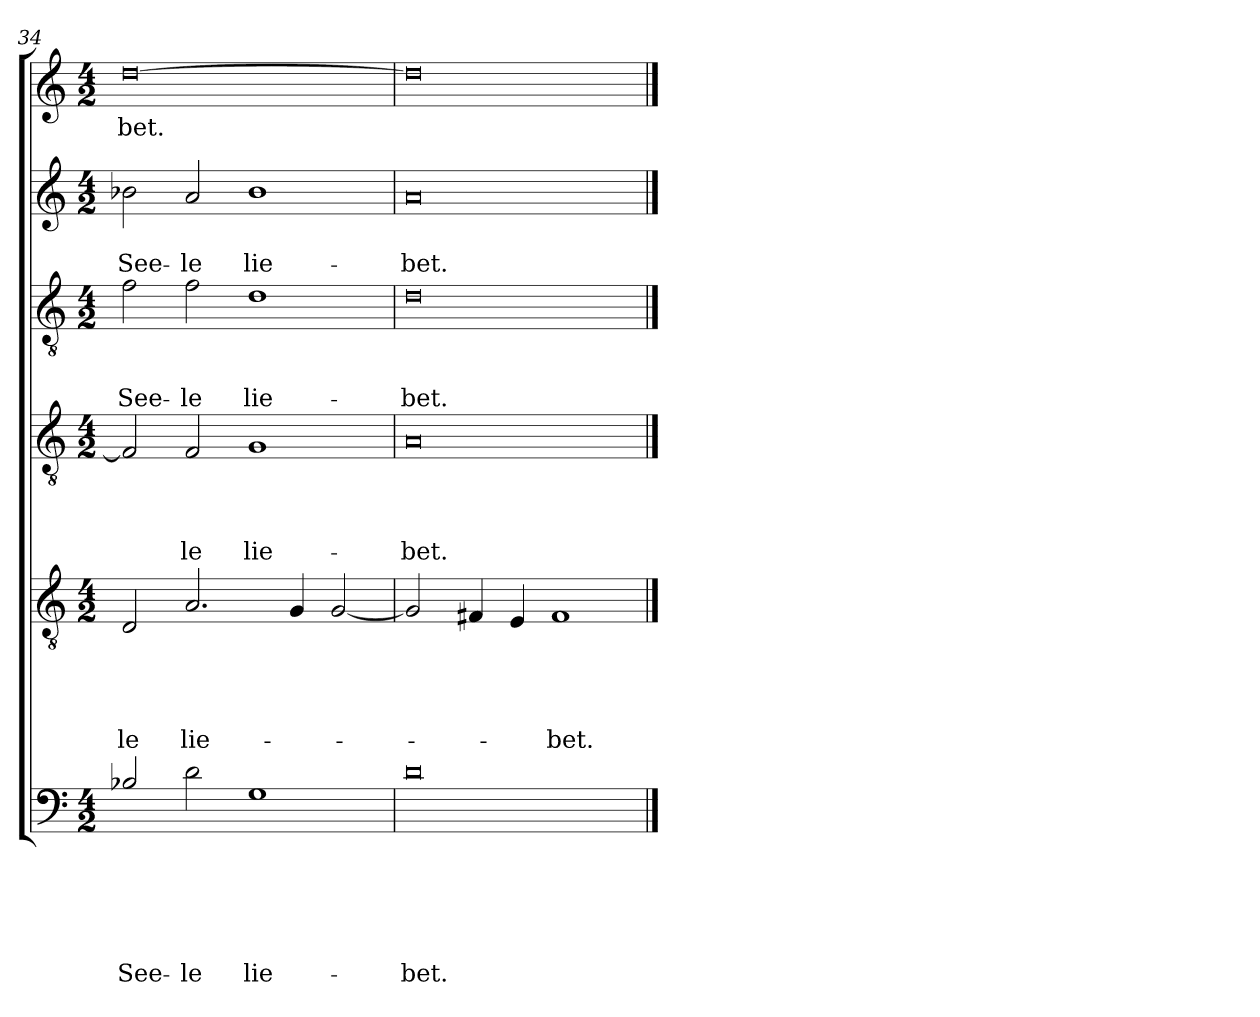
**kern	**text	**text	**text	**text	**text	**text	**kern	**text	**text	**text	**text	**text	**kern	**text	**text	**text	**text	**kern	**text	**text	**text	**kern	**text	**text	**kern	**text
*part6	*part6	*part6	*part6	*part6	*part6	*part6	*part5	*part5	*part5	*part5	*part5	*part5	*part4	*part4	*part4	*part4	*part4	*part3	*part3	*part3	*part3	*part2	*part2	*part2	*part1	*part1
*staff6	*staff6	*staff6	*staff6	*staff6	*staff6	*staff6	*staff5	*staff5	*staff5	*staff5	*staff5	*staff5	*staff4	*staff4	*staff4	*staff4	*staff4	*staff3	*staff3	*staff3	*staff3	*staff2	*staff2	*staff2	*staff1	*staff1
*clefF4	*	*	*	*	*	*	*clefGv2	*	*	*	*	*	*clefGv2	*	*	*	*	*clefGv2	*	*	*	*clefG2	*	*	*clefG2	*
*ITrd8c14	*	*	*	*	*	*	*	*	*	*	*	*	*	*	*	*	*	*	*	*	*	*	*	*	*	*
*k[]	*	*	*	*	*	*	*k[]	*	*	*	*	*	*k[]	*	*	*	*	*k[]	*	*	*	*k[]	*	*	*k[]	*
*C:	*	*	*	*	*	*	*C:	*	*	*	*	*	*C:	*	*	*	*	*C:	*	*	*	*C:	*	*	*C:	*
*M4/2	*	*	*	*	*	*	*M4/2	*	*	*	*	*	*M4/2	*	*	*	*	*M4/2	*	*	*	*M4/2	*	*	*M4/2	*
=34	=34	=34	=34	=34	=34	=34	=34	=34	=34	=34	=34	=34	=34	=34	=34	=34	=34	=34	=34	=34	=34	=34	=34	=34	=34	=34
!	!	!	!	!	!	!LO:LY:b	!	!	!	!	!	!LO:LY:b	!	!	!	!	!	!	!	!	!LO:LY:b	!	!	!LO:LY:b	!	!LO:LY:b
2BB-X/	.	.	.	.	.	See-	2D/	.	.	.	.	-le	2F/]	.	.	.	.	2f\	.	.	See-	2b-X\	.	See-	[0dd	-bet.
!	!	!	!	!	!	!LO:LY:b	!	!	!	!	!	!LO:LY:b	!	!	!	!	!LO:LY:b	!	!	!	!LO:LY:b	!	!	!LO:LY:b	!	!
2D\	.	.	.	.	.	-le	2.A/	.	.	.	.	lie-	2F/	.	.	.	-le	2f\	.	.	-le	2a/	.	-le	.	.
!	!	!	!	!	!	!LO:LY:b	!	!	!	!	!	!	!	!	!	!	!LO:LY:b	!	!	!	!LO:LY:b	!	!	!LO:LY:b	!	!
1GG	.	.	.	.	.	lie-	.	.	.	.	.	.	1G	.	.	.	lie-	1d	.	.	lie-	1b-	.	lie-	.	.
.	.	.	.	.	.	.	4G/	.	.	.	.	.	.	.	.	.	.	.	.	.	.	.	.	.	.	.
.	.	.	.	.	.	.	[2G/	.	.	.	.	.	.	.	.	.	.	.	.	.	.	.	.	.	.	.
=35	=35	=35	=35	=35	=35	=35	=35	=35	=35	=35	=35	=35	=35	=35	=35	=35	=35	=35	=35	=35	=35	=35	=35	=35	=35	=35
!	!	!	!	!	!	!LO:LY:b	!	!	!	!	!	!	!	!	!	!	!LO:LY:b	!	!	!	!LO:LY:b	!	!	!LO:LY:b	!	!
0D	.	.	.	.	.	-bet.	2G/]	.	.	.	.	.	0A	.	.	.	-bet.	0d	.	.	-bet.	0a	.	-bet.	0dd]	.
.	.	.	.	.	.	.	4F#X/	.	.	.	.	.	.	.	.	.	.	.	.	.	.	.	.	.	.	.
.	.	.	.	.	.	.	4E/	.	.	.	.	.	.	.	.	.	.	.	.	.	.	.	.	.	.	.
!	!	!	!	!	!	!	!	!	!	!	!	!LO:LY:b	!	!	!	!	!	!	!	!	!	!	!	!	!	!
.	.	.	.	.	.	.	1F#	.	.	.	.	-bet.	.	.	.	.	.	.	.	.	.	.	.	.	.	.
==	==	==	==	==	==	==	==	==	==	==	==	==	==	==	==	==	==	==	==	==	==	==	==	==	==	==
*-	*-	*-	*-	*-	*-	*-	*-	*-	*-	*-	*-	*-	*-	*-	*-	*-	*-	*-	*-	*-	*-	*-	*-	*-	*-	*-
